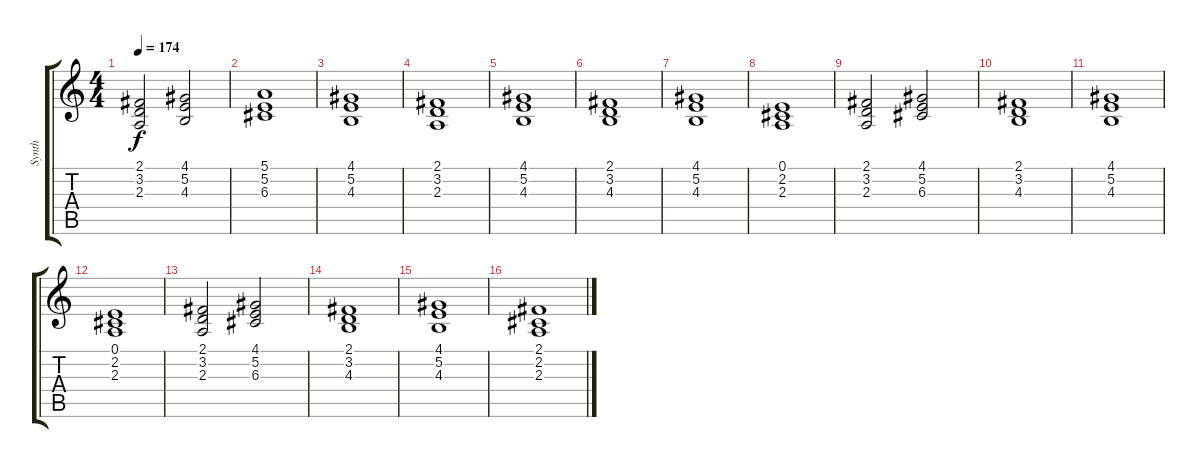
\track ("Synth" "Synth") {instrument synthstrings1}
\staff {score tabs}
\tuning (E4 B3 G3 D3 A2 E2) {hide}
\ts (4 4)
\tempo 174
\clef g2
\ks c
(2.1 3.2 2.3).2{dy f} (4.1 5.2 4.3).2 |
(5.1 5.2 6.3).1 |
(4.1 5.2 4.3).1 |
(2.1 3.2 2.3).1 |
(4.1 5.2 4.3).1 |
(2.1 3.2 4.3).1 |
(4.1 5.2 4.3).1 |
(0.1 2.2 2.3).1 |
(2.1 3.2 2.3).2 (4.1 5.2 6.3).2 |
(2.1 3.2 4.3).1 |
(4.1 5.2 4.3).1 |
(0.1 2.2 2.3).1 |
(2.1 3.2 2.3).2 (4.1 5.2 6.3).2 |
(2.1 3.2 4.3).1 |
(4.1 5.2 4.3).1 |
(2.1 2.2 2.3).1
